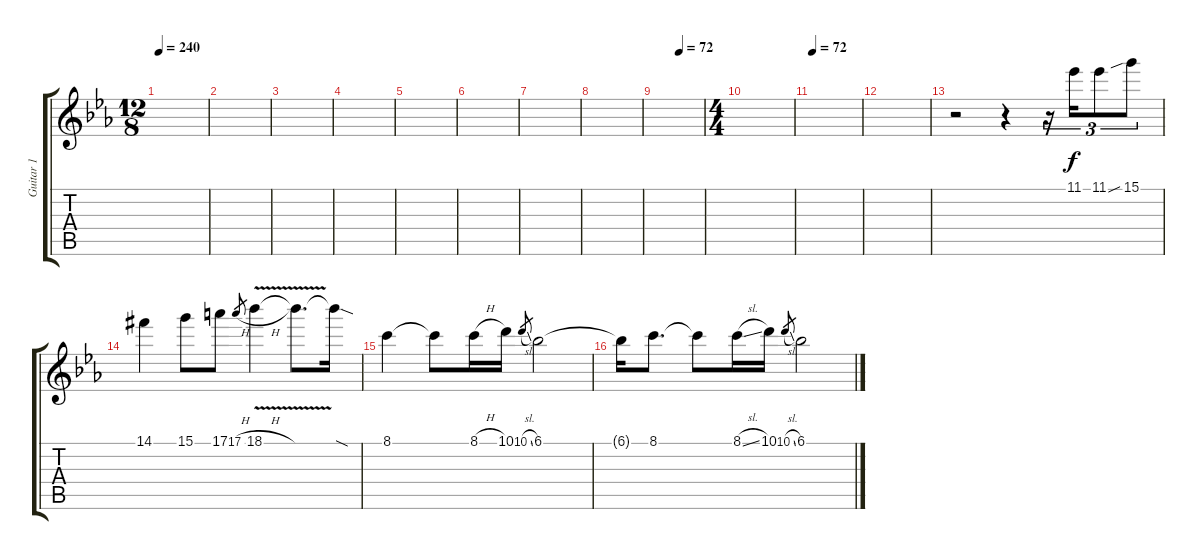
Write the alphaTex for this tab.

\track ("Guitar 1" "Guitar 1") {instrument electricguitarjazz}
\staff {score tabs}
\tuning (E4 B3 G3 D3 A2 E2) {hide}
\ts (12 8)
\tempo 240
\clef g2
\ks eb
|
|
|
|
|
|
|
|
\tempo (72 0.5)
|
\ts (4 4)
|
\tempo 72
|
|
r.2 r.4 r.16{tu (3 2)} 11.1.16{tu (3 2)} 11.1.8{tu (3 2)} 15.1{sib}.8{tu (3 2)} |
14.1{acc #}.4 15.1.8 17.1.8 17.1{h}.8{gr} 18.1{v h}.4 18.1{t}.8{d} 18.1{sod t}.16 |
8.1.4 8.1{t}.8 8.1{h}.16 10.1.16 10.1{sl}.8{gr} 6.1.2 |
6.1{t}.16 8.1.8{d} 8.1{t}.8 8.1{sl}.16 10.1.16 10.1{sl}.8{gr} 6.1.2
